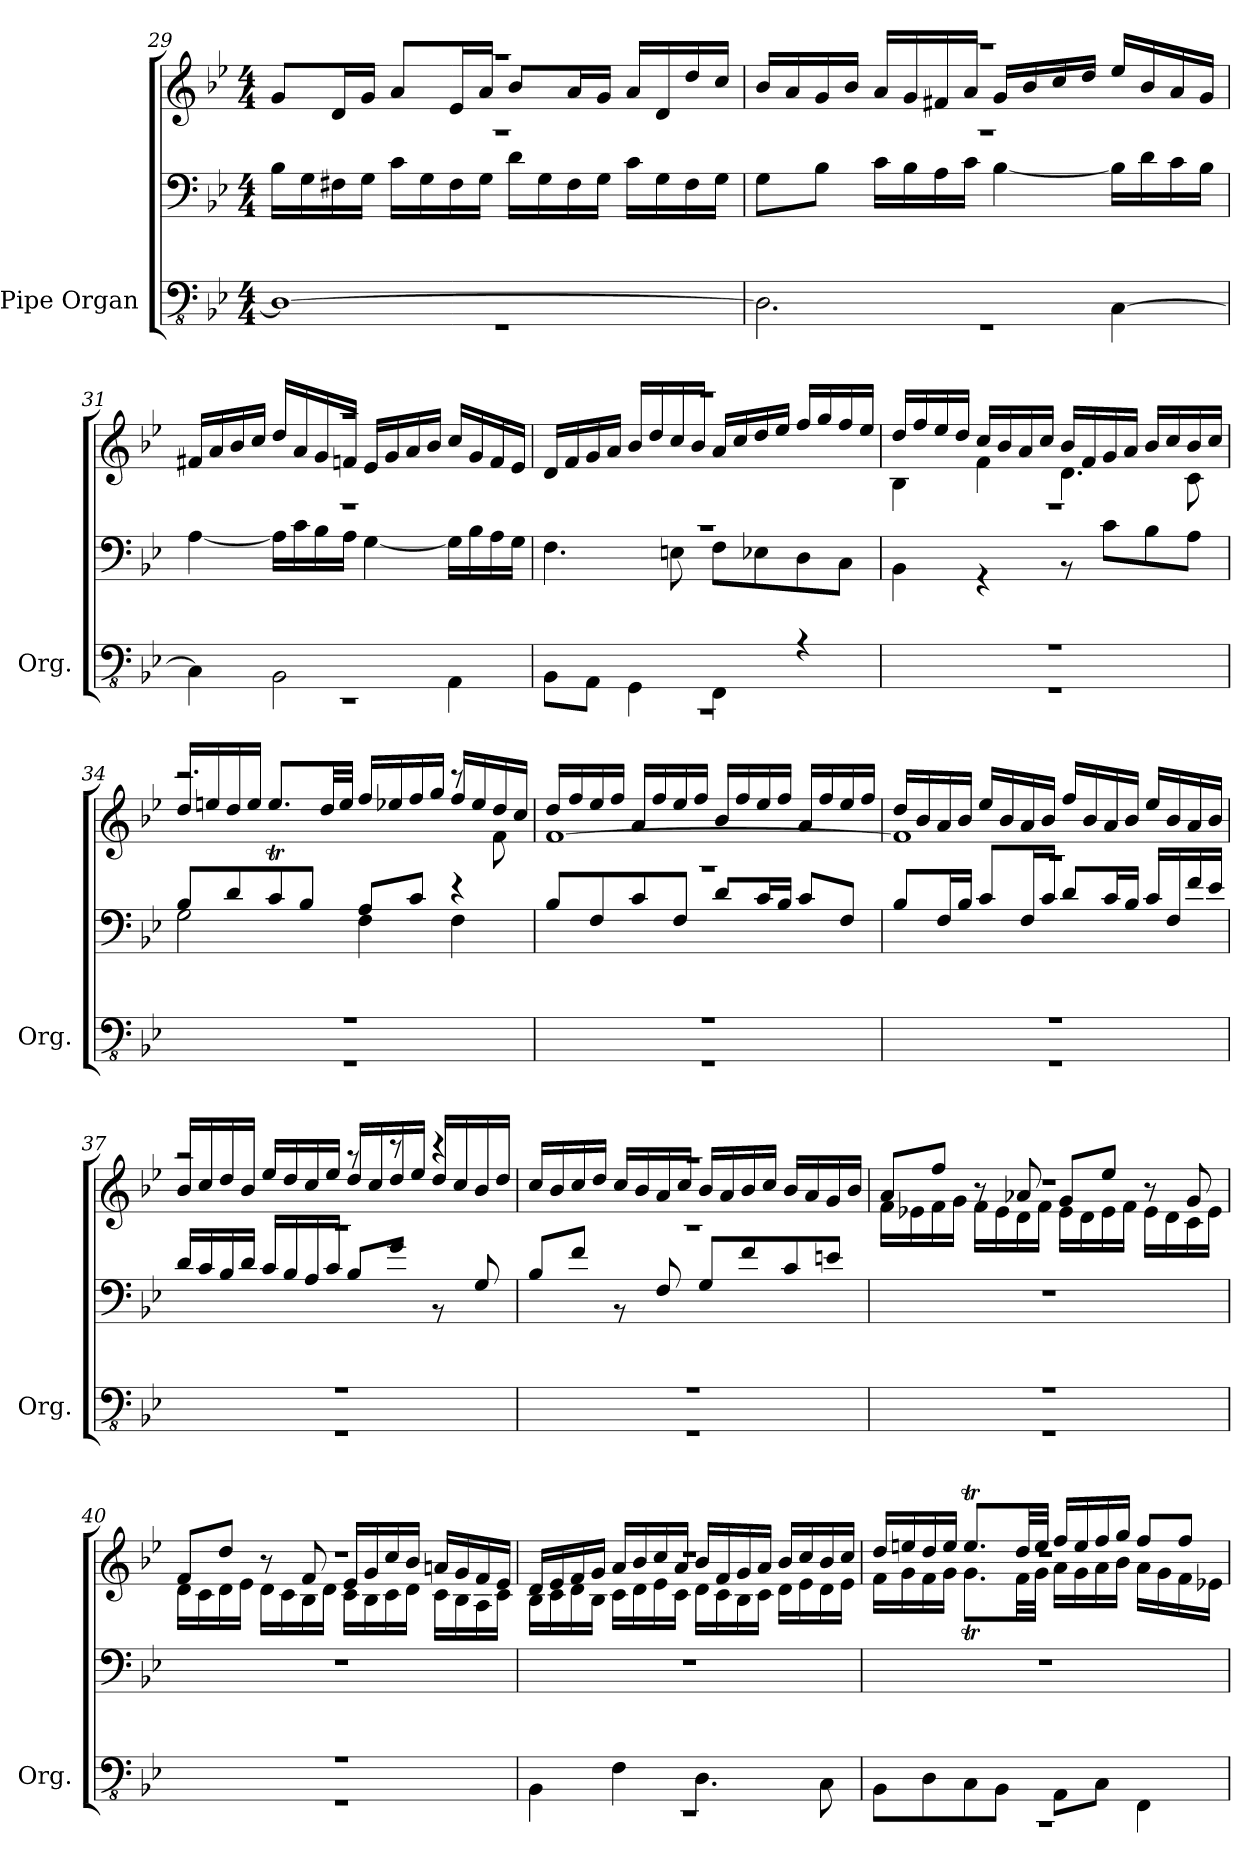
**kern	**kern	**kern
*part1	*part1	*part1
*staff3	*staff2	*staff1
*I"Pipe Organ	*	*
*I'Org.	*	*
!!LO:LB:g=z
*clefFv4	*clefF4	*clefG2
*k[b-e-]	*k[b-e-]	*k[b-e-]
*M4/4	*M4/4	*M4/4
=29	=29	=29
*^	*^	*^
1DD_	1r	1r	16B-\LL	1r	8g/L
.	.	.	16G\	.	.
.	.	.	16F#X\	.	16d/L
.	.	.	16G\JJ	.	16g/JJ
.	.	.	16c\LL	.	8a/L
.	.	.	16G\	.	.
.	.	.	16F#\	.	16e-/L
.	.	.	16G\JJ	.	16a/JJ
.	.	.	16d\LL	.	8b-/L
.	.	.	16G\	.	.
.	.	.	16F#\	.	16a/L
.	.	.	16G\JJ	.	16g/JJ
.	.	.	16c\LL	.	16a/LL
.	.	.	16G\	.	16d/
.	.	.	16F#\	.	16dd/
.	.	.	16G\JJ	.	16cc/JJ
=30	=30	=30	=30	=30	=30
2.DD\]	1r	1r	8G\L	1r	16b-/LL
.	.	.	.	.	16a/
.	.	.	8B-\J	.	16g/
.	.	.	.	.	16b-/JJ
.	.	.	16c\LL	.	16a/LL
.	.	.	16B-\	.	16g/
.	.	.	16A\	.	16f#X/
.	.	.	16c\JJ	.	16a/JJ
.	.	.	[4B-\	.	16g/LL
.	.	.	.	.	16b-/
.	.	.	.	.	16cc/
.	.	.	.	.	16dd/JJ
[4CC\	.	.	16B-\LL]	.	16ee-/LL
.	.	.	16d\	.	16b-/
.	.	.	16c\	.	16a/
.	.	.	16B-\JJ	.	16g/JJ
!!LO:LB:g=z	!!
=31	=31	=31	=31	=31	=31
4CC\]	1r	1r	[4A\	1r	16f#X/LL
.	.	.	.	.	16a/
.	.	.	.	.	16b-/
.	.	.	.	.	16cc/JJ
2BBB-\	.	.	16A\LL]	.	16dd/LL
.	.	.	16c\	.	16a/
.	.	.	16B-\	.	16g/
.	.	.	16A\JJ	.	16fn/JJ
.	.	.	[4G\	.	16e-/LL
.	.	.	.	.	16g/
.	.	.	.	.	16a/
.	.	.	.	.	16b-/JJ
4AAA\	.	.	16G\LL]	.	16cc/LL
.	.	.	16B-\	.	16g/
.	.	.	16A\	.	16f/
.	.	.	16G\JJ	.	16e-/JJ
=32	=32	=32	=32	=32	=32
8BBB-\L	1r	1r	4.F\	1r	16d/LL
.	.	.	.	.	16f/
8AAA\J	.	.	.	.	16g/
.	.	.	.	.	16a/JJ
4GGG\	.	.	.	.	16b-/LL
.	.	.	.	.	16dd/
.	.	.	8En\	.	16cc/
.	.	.	.	.	16b-/JJ
4FFF\	.	.	8F\L	.	16a/LL
.	.	.	.	.	16cc/
.	.	.	8E-X\	.	16dd/
.	.	.	.	.	16ee-/JJ
4r	.	.	8D\	.	16ff/LL
.	.	.	.	.	16gg/
.	.	.	8C\J	.	16ff/
.	.	.	.	.	16ee-/JJ
!!LO:LB:g=z	!!
=33	=33	=33	=33	=33	=33
1r	1r	1r	4BB-\	4B-\	16dd/LL
.	.	.	.	.	16ff/
.	.	.	.	.	16ee-/
.	.	.	.	.	16dd/JJ
.	.	.	4r	4f\	16cc/LL
.	.	.	.	.	16b-/
.	.	.	.	.	16a/
.	.	.	.	.	16cc/JJ
.	.	.	8r	4.d\	16b-/LL
.	.	.	.	.	16f/
.	.	.	8c\L	.	16g/
.	.	.	.	.	16a/JJ
.	.	.	8B-\	.	16b-/LL
.	.	.	.	.	16cc/
.	.	.	8A\J	8c\	16b-/
.	.	.	.	.	16cc/JJ
=34	=34	=34	=34	=34	=34
1r	1r	8B-/L	2G\	2.r	16dd/LL
.	.	.	.	.	16een/
.	.	8d/	.	.	16dd/
.	.	.	.	.	16ee/JJ
.	.	8c/	.	.	8.eet/L
.	.	8B-/J	.	.	.
.	.	.	.	.	32dd/LL
.	.	.	.	.	32ee/JJJ
.	.	8A/L	4F\	.	16ff/LL
.	.	.	.	.	16ee-X/
.	.	8c/J	.	.	16ff/
.	.	.	.	.	16gg/JJ
.	.	4r	4F\	8r	16ff/LL
.	.	.	.	.	16ee-/
.	.	.	.	8f\	16dd/
.	.	.	.	.	16cc/JJ
!!LO:PB:g=z	!!
=35	=35	=35	=35	=35	=35
1r	1r	1r	8B-/L	[1f	16dd/LL
.	.	.	.	.	16ff/
.	.	.	8F/	.	16ee-/
.	.	.	.	.	16ff/JJ
.	.	.	8c/	.	16a/LL
.	.	.	.	.	16ff/
.	.	.	8F/J	.	16ee-/
.	.	.	.	.	16ff/JJ
.	.	.	8d/L	.	16b-/LL
.	.	.	.	.	16ff/
.	.	.	16c/L	.	16ee-/
.	.	.	16B-/JJ	.	16ff/JJ
.	.	.	8c/L	.	16a/LL
.	.	.	.	.	16ff/
.	.	.	8F/J	.	16ee-/
.	.	.	.	.	16ff/JJ
=36	=36	=36	=36	=36	=36
1r	1r	1r	8B-/L	1f]	16dd/LL
.	.	.	.	.	16b-/
.	.	.	16F/L	.	16a/
.	.	.	16B-/JJ	.	16b-/JJ
.	.	.	8c/L	.	16ee-/LL
.	.	.	.	.	16b-/
.	.	.	16F/L	.	16a/
.	.	.	16c/JJ	.	16b-/JJ
.	.	.	8d/L	.	16ff/LL
.	.	.	.	.	16b-/
.	.	.	16c/L	.	16a/
.	.	.	16B-/JJ	.	16b-/JJ
.	.	.	16c/LL	.	16ee-/LL
.	.	.	16F/	.	16b-/
.	.	.	16f/	.	16a/
.	.	.	16e-/JJ	.	16b-/JJ
!!LO:LB:g=z	!!
=37	=37	=37	=37	=37	=37
1r	1r	1r	16d/LL	2r	16b-/LL
.	.	.	16c/	.	16cc/
.	.	.	16B-/	.	16dd/
.	.	.	16d/JJ	.	16b-/JJ
.	.	.	16c/LL	.	16ee-/LL
.	.	.	16B-/	.	16dd/
.	.	.	16A/	.	16cc/
.	.	.	16c/JJ	.	16ee-/JJ
.	.	.	8B-/L	8r	16dd/LL
.	.	.	.	.	16cc/
.	.	.	8g/J	8r	16dd/
.	.	.	.	.	16ee-/JJ
.	.	.	8r	4r	16dd/LL
.	.	.	.	.	16cc/
.	.	.	8G/	.	16b-/
.	.	.	.	.	16dd/JJ
=38	=38	=38	=38	=38	=38
1r	1r	1r	8B-/L	1r	16cc/LL
.	.	.	.	.	16b-/
.	.	.	8f/J	.	16cc/
.	.	.	.	.	16dd/JJ
.	.	.	8r	.	16cc/LL
.	.	.	.	.	16b-/
.	.	.	8F/	.	16a/
.	.	.	.	.	16cc/JJ
.	.	.	8G/L	.	16b-/LL
.	.	.	.	.	16a/
.	.	.	8f/	.	16b-/
.	.	.	.	.	16cc/JJ
.	.	.	8c/	.	16b-/LL
.	.	.	.	.	16a/
.	.	.	8en/J	.	16g/
.	.	.	.	.	16b-/JJ
*	*	*v	*v	*	*
!!LO:LB:g=z
=39	=39	=39	=39	=39
*	*	*	*	*^
1r	1r	1r	1r	8a/L	16f\LL
.	.	.	.	.	16e-X\
.	.	.	.	8ff/J	16f\
.	.	.	.	.	16g\JJ
.	.	.	.	8r	16f\LL
.	.	.	.	.	16e-\
.	.	.	.	8a-X/	16d\
.	.	.	.	.	16f\JJ
.	.	.	.	8g/L	16e-\LL
.	.	.	.	.	16d\
.	.	.	.	8ee-/J	16e-\
.	.	.	.	.	16f\JJ
.	.	.	.	8r	16e-\LL
.	.	.	.	.	16d\
.	.	.	.	8g/	16c\
.	.	.	.	.	16e-\JJ
=40	=40	=40	=40	=40	=40
1r	1r	1r	1r	8f/L	16d\LL
.	.	.	.	.	16c\
.	.	.	.	8dd/J	16d\
.	.	.	.	.	16e-\JJ
.	.	.	.	8r	16d\LL
.	.	.	.	.	16c\
.	.	.	.	8f/	16B-\
.	.	.	.	.	16d\JJ
.	.	.	.	16e-/LL	16c\LL
.	.	.	.	16g/	16B-\
.	.	.	.	16cc/	16c\
.	.	.	.	16b-/JJ	16d\JJ
.	.	.	.	16an/LL	16c\LL
.	.	.	.	16g/	16B-\
.	.	.	.	16f/	16A\
.	.	.	.	16e-/JJ	16c\JJ
!!LO:LB:g=z	!!	!!
=41	=41	=41	=41	=41	=41
4BBB-\	1r	1r	1r	16d/LL	16B-\LL
.	.	.	.	16e-/	16c\
.	.	.	.	16f/	16d\
.	.	.	.	16g/JJ	16B-\JJ
4FF\	.	.	.	16a/LL	16c\LL
.	.	.	.	16b-/	16d\
.	.	.	.	16cc/	16e-\
.	.	.	.	16a/JJ	16c\JJ
4.DD\	.	.	.	16b-/LL	16d\LL
.	.	.	.	16f/	16c\
.	.	.	.	16g/	16B-\
.	.	.	.	16a/JJ	16c\JJ
.	.	.	.	16b-/LL	16d\LL
.	.	.	.	16cc/	16e-\
8CC\	.	.	.	16b-/	16d\
.	.	.	.	16cc/JJ	16e-\JJ
=42	=42	=42	=42	=42	=42
8BBB-\L	1r	1r	1r	16dd/LL	16f\LL
.	.	.	.	16een/	16g\
8DD\	.	.	.	16dd/	16f\
.	.	.	.	16ee/JJ	16g\JJ
8CC\	.	.	.	8.eet/L	8.gT\L
8BBB-\J	.	.	.	.	.
.	.	.	.	32dd/LL	32f\LL
.	.	.	.	32ee/JJJ	32g\JJJ
8AAA\L	.	.	.	16ff/LL	16a\LL
.	.	.	.	16ee/	16g\
8CC\J	.	.	.	16ff/	16a\
.	.	.	.	16gg/JJ	16b-\JJ
4FFF\	.	.	.	8ff/L	16a\LL
.	.	.	.	.	16g\
.	.	.	.	8ff/J	16f\
.	.	.	.	.	16e-X\JJ
*v	*v	*	*v	*v	*v
=	=	=
*-	*-	*-
